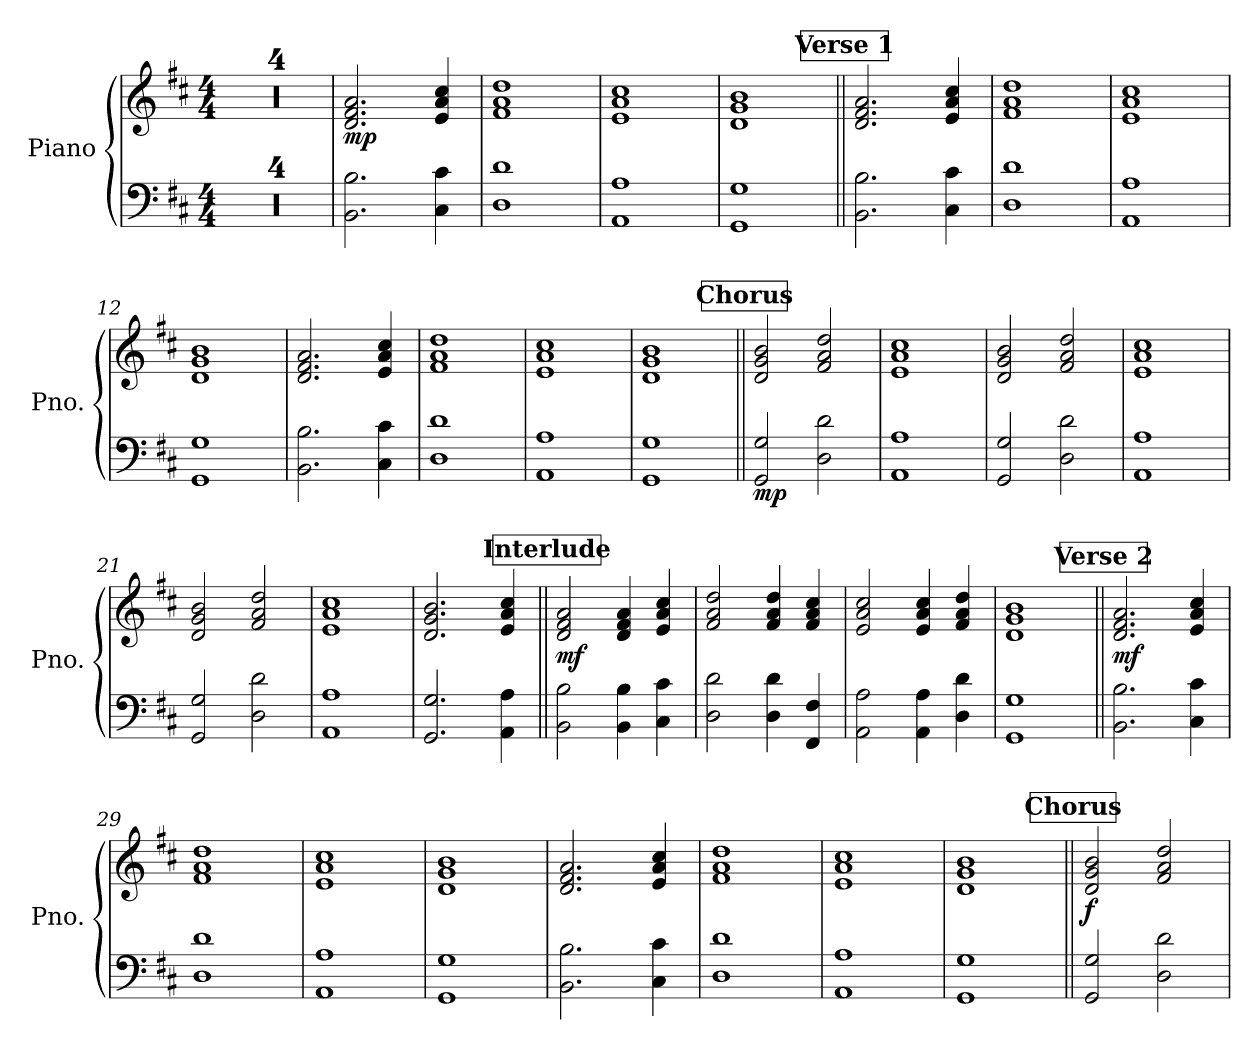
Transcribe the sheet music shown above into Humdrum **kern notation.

**kern	**kern	**dynam
*part1	*part1	*part1
*staff2	*staff1	*staff1/2
*I"Piano	*	*
*I'Pno.	*	*
*clefF4	*clefG2	*
*k[f#c#]	*k[f#c#]	*
*M4/4	*M4/4	*
=1	=1	=1
1r	1r	.
=2	=2	=2
1r	1r	.
=3	=3	=3
1r	1r	.
=4	=4	=4
1r	1r	.
=5	=5	=5
!	!	!LO:DY:b
2.BB\ 2.B\	2.d/ 2.f#/ 2.a/	mp
4C#\ 4c#\	4e/ 4a/ 4cc#/	.
=6	=6	=6
1D 1d	1f# 1a 1dd	.
=7	=7	=7
1AA 1A	1e 1a 1cc#	.
=8	=8	=8
1GG 1G	1d 1g 1b	.
!!LO:REH:place=s1:a:B:fs=14:t=Verse 1
=9||	=9||	=9||
2.BB\ 2.B\	2.d/ 2.f#/ 2.a/	.
4C#\ 4c#\	4e/ 4a/ 4cc#/	.
=10	=10	=10
1D 1d	1f# 1a 1dd	.
=11	=11	=11
1AA 1A	1e 1a 1cc#	.
=12	=12	=12
1GG 1G	1d 1g 1b	.
=13	=13	=13
2.BB\ 2.B\	2.d/ 2.f#/ 2.a/	.
4C#\ 4c#\	4e/ 4a/ 4cc#/	.
=14	=14	=14
1D 1d	1f# 1a 1dd	.
=15	=15	=15
1AA 1A	1e 1a 1cc#	.
!!LO:LB:g=z
=16	=16	=16
1GG 1G	1d 1g 1b	.
!!LO:REH:place=s1:a:B:fs=14:t=Chorus
=17||	=17||	=17||
!	!	!LO:DY:b=2
2GG/ 2G/	2d/ 2g/ 2b/	mp
2D\ 2d\	2f#/ 2a/ 2dd/	.
=18	=18	=18
1AA 1A	1e 1a 1cc#	.
=19	=19	=19
2GG/ 2G/	2d/ 2g/ 2b/	.
2D\ 2d\	2f#/ 2a/ 2dd/	.
=20	=20	=20
1AA 1A	1e 1a 1cc#	.
=21	=21	=21
2GG/ 2G/	2d/ 2g/ 2b/	.
2D\ 2d\	2f#/ 2a/ 2dd/	.
=22	=22	=22
1AA 1A	1e 1a 1cc#	.
=23	=23	=23
2.GG/ 2.G/	2.d/ 2.g/ 2.b/	.
4AA\ 4A\	4e/ 4a/ 4cc#/	.
!!LO:REH:place=s1:a:B:fs=14:t=Interlude
=24||	=24||	=24||
!	!	!LO:DY:b
2BB\ 2B\	2d/ 2f#/ 2a/	mf
4BB\ 4B\	4d/ 4f#/ 4a/	.
4C#\ 4c#\	4e/ 4a/ 4cc#/	.
=25	=25	=25
2D\ 2d\	2f#/ 2a/ 2dd/	.
4D\ 4d\	4f#/ 4a/ 4dd/	.
4FF#/ 4F#/	4f#/ 4a/ 4cc#/	.
=26	=26	=26
2AA\ 2A\	2e/ 2a/ 2cc#/	.
4AA\ 4A\	4e/ 4a/ 4cc#/	.
4D\ 4d\	4f#/ 4a/ 4dd/	.
=27	=27	=27
1GG 1G	1d 1g 1b	.
!!LO:LB:g=z
!!LO:REH:place=s1:a:B:fs=14:t=Verse 2
=28||	=28||	=28||
!	!	!LO:DY:b
2.BB\ 2.B\	2.d/ 2.f#/ 2.a/	mf
4C#\ 4c#\	4e/ 4a/ 4cc#/	.
=29	=29	=29
1D 1d	1f# 1a 1dd	.
=30	=30	=30
1AA 1A	1e 1a 1cc#	.
=31	=31	=31
1GG 1G	1d 1g 1b	.
=32	=32	=32
2.BB\ 2.B\	2.d/ 2.f#/ 2.a/	.
4C#\ 4c#\	4e/ 4a/ 4cc#/	.
=33	=33	=33
1D 1d	1f# 1a 1dd	.
=34	=34	=34
1AA 1A	1e 1a 1cc#	.
=35	=35	=35
1GG 1G	1d 1g 1b	.
!!LO:REH:place=s1:a:B:fs=14:t=Chorus
=36||	=36||	=36||
!	!	!LO:DY:b
2GG/ 2G/	2d/ 2g/ 2b/	f
2D\ 2d\	2f#/ 2a/ 2dd/	.
=	=	=
*-	*-	*-
